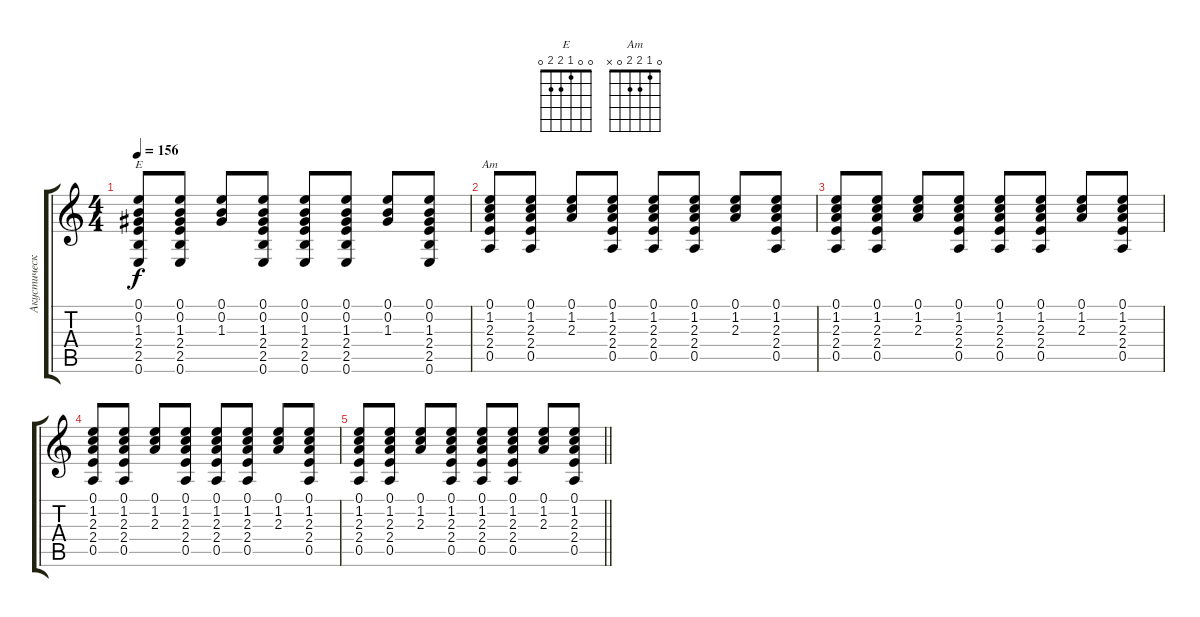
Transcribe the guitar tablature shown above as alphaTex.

\track ("Акустическая гитара" "Акустическ") {instrument acousticguitarsteel}
\staff {score tabs}
\tuning (E4 B3 G3 D3 A2 E2) {hide}
\chord ("E" 0 0 1 2 2 0)
\chord ("Am" 0 1 2 2 0 x)
\ts (4 4)
\tempo 156
\clef g2
\ks c
(0.1 0.2 1.3 2.4 2.5 0.6).8{ch "E" dy f} (0.1 0.2 1.3 2.4 2.5 0.6).8 (0.1 0.2 1.3).8 (0.1 0.2 1.3 2.4 2.5 0.6).8 (0.1 0.2 1.3 2.4 2.5 0.6).8 (0.1 0.2 1.3 2.4 2.5 0.6).8 (0.1 0.2 1.3).8 (0.1 0.2 1.3 2.4 2.5 0.6).8 |
(0.1 1.2 2.3 2.4 0.5).8{ch "Am"} (0.1 1.2 2.3 2.4 0.5).8 (0.1 1.2 2.3).8 (0.1 1.2 2.3 2.4 0.5).8 (0.1 1.2 2.3 2.4 0.5).8 (0.1 1.2 2.3 2.4 0.5).8 (0.1 1.2 2.3).8 (0.1 1.2 2.3 2.4 0.5).8 |
(0.1 1.2 2.3 2.4 0.5).8 (0.1 1.2 2.3 2.4 0.5).8 (0.1 1.2 2.3).8 (0.1 1.2 2.3 2.4 0.5).8 (0.1 1.2 2.3 2.4 0.5).8 (0.1 1.2 2.3 2.4 0.5).8 (0.1 1.2 2.3).8 (0.1 1.2 2.3 2.4 0.5).8 |
(0.1 1.2 2.3 2.4 0.5).8 (0.1 1.2 2.3 2.4 0.5).8 (0.1 1.2 2.3).8 (0.1 1.2 2.3 2.4 0.5).8 (0.1 1.2 2.3 2.4 0.5).8 (0.1 1.2 2.3 2.4 0.5).8 (0.1 1.2 2.3).8 (0.1 1.2 2.3 2.4 0.5).8 |
\barLineRight lightlight
(0.1 1.2 2.3 2.4 0.5).8 (0.1 1.2 2.3 2.4 0.5).8 (0.1 1.2 2.3).8 (0.1 1.2 2.3 2.4 0.5).8 (0.1 1.2 2.3 2.4 0.5).8 (0.1 1.2 2.3 2.4 0.5).8 (0.1 1.2 2.3).8 (0.1 1.2 2.3 2.4 0.5).8
